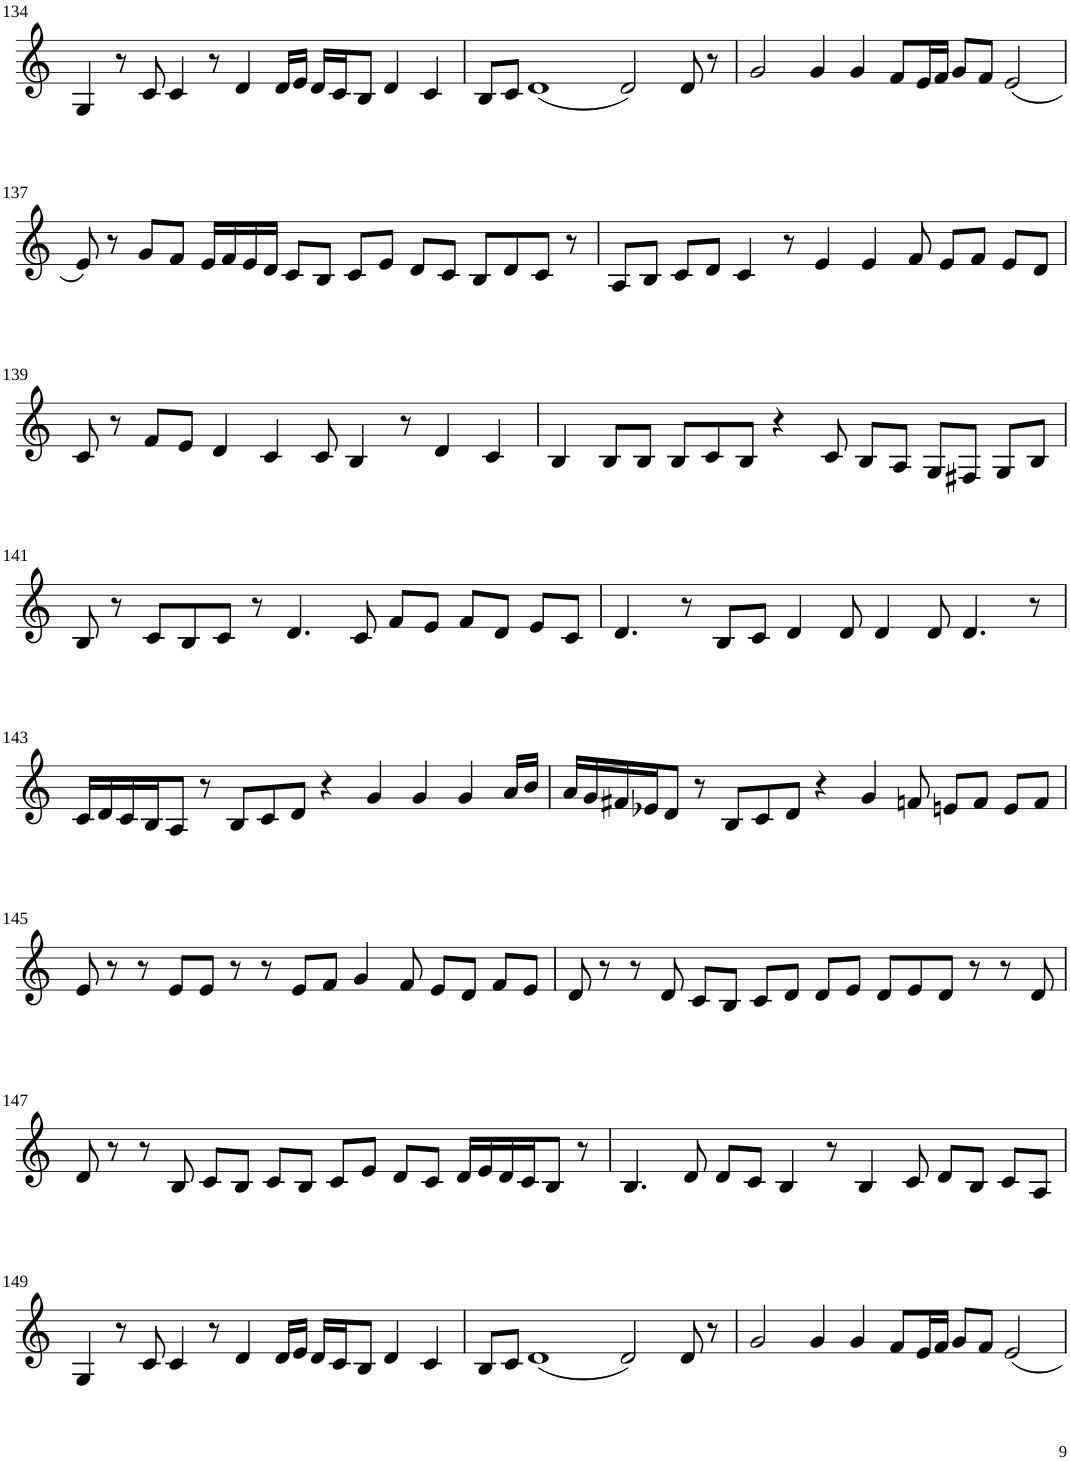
**kern
*part1
*staff1
*I"Violin
!!LO:PB:g=z
*clefG2
*k[]
*M8/4
=134
4G/
8r
8c/
4c/
8r
4d/
16d/LL
16e/JJ
16d/LL
16c/J
8B/J
4d/
4c/
=135
8B/L
8c/J
(1d
2d/)
8d/
8r
=136
2g/
4g/
4g/
8f/L
16e/L
16f/JJ
8g/L
8f/J
(2e/
!!LO:LB:g=z
=137
8e/)
8r
8g/L
8f/J
16e/LL
16f/
16e/
16d/JJ
8c/L
8B/J
8c/L
8e/J
8d/L
8c/J
8B/L
8d/
8c/J
8r
=138
8A/L
8B/J
8c/L
8d/J
4c/
8r
4e/
4e/
8f/
8e/L
8f/J
8e/L
8d/J
!!LO:LB:g=z
=139
8c/
8r
8f/L
8e/J
4d/
4c/
8c/
4B/
8r
4d/
4c/
=140
4B/
8B/L
8B/J
8B/L
8c/
8B/J
4r
8c/
8B/L
8A/J
8G/L
8F#X/J
8G/L
8B/J
!!LO:LB:g=z
=141
8B/
8r
8c/L
8B/
8c/J
8r
4.d/
8c/
8f/L
8e/J
8f/L
8d/J
8e/L
8c/J
=142
4.d/
8r
8B/L
8c/J
4d/
8d/
4d/
8d/
4.d/
8r
!!LO:LB:g=z
=143
16c/LL
16d/
16c/
16B/J
8A/J
8r
8B/L
8c/
8d/J
4r
4g/
4g/
4g/
16a/LL
16b/JJ
=144
16a/LL
16g/
16f#X/
16e-X/J
8d/J
8r
8B/L
8c/
8d/J
4r
4g/
8fn/
8en/L
8f/J
8e/L
8f/J
!!LO:LB:g=z
=145
8e/
8r
8r
8e/L
8e/J
8r
8r
8e/L
8f/J
4g/
8f/
8e/L
8d/J
8f/L
8e/J
=146
8d/
8r
8r
8d/
8c/L
8B/J
8c/L
8d/J
8d/L
8e/J
8d/L
8e/
8d/J
8r
8r
8d/
!!LO:LB:g=z
=147
8d/
8r
8r
8B/
8c/L
8B/J
8c/L
8B/J
8c/L
8e/J
8d/L
8c/J
16d/LL
16e/
16d/
16c/J
8B/J
8r
=148
4.B/
8d/
8d/L
8c/J
4B/
8r
4B/
8c/
8d/L
8B/J
8c/L
8A/J
!!LO:LB:g=z
=149
4G/
8r
8c/
4c/
8r
4d/
16d/LL
16e/JJ
16d/LL
16c/J
8B/J
4d/
4c/
=150
8B/L
8c/J
(1d
2d/)
8d/
8r
=151
2g/
4g/
4g/
8f/L
16e/L
16f/JJ
8g/L
8f/J
2e/
=
*-
